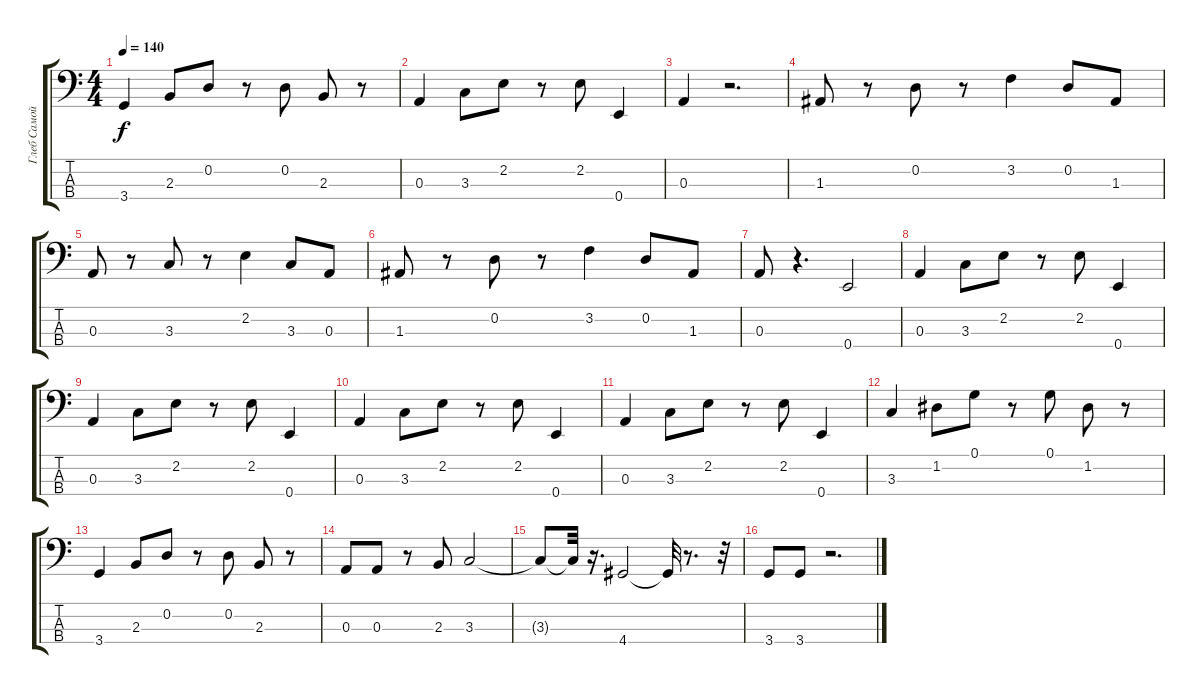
\track ("Глеб Самойлов" "Глеб Самой") {instrument electricbasspick}
\staff {score tabs}
\tuning (G2 D2 A1 E1) {hide}
\ts (4 4)
\tempo 140
\clef f4
\ks c
3.4.4{dy f} 2.3.8 0.2.8 r.8 0.2.8 2.3.8 r.8 |
0.3.4 3.3.8 2.2.8 r.8 2.2.8 0.4.4 |
0.3.4 r.2{d} |
1.3.8 r.8 0.2.8 r.8 3.2.4 0.2.8 1.3.8 |
0.3.8 r.8 3.3.8 r.8 2.2.4 3.3.8 0.3.8 |
1.3.8 r.8 0.2.8 r.8 3.2.4 0.2.8 1.3.8 |
0.3.8 r.4{d} 0.4.2 |
0.3.4 3.3.8 2.2.8 r.8 2.2.8 0.4.4 |
0.3.4 3.3.8 2.2.8 r.8 2.2.8 0.4.4 |
0.3.4 3.3.8 2.2.8 r.8 2.2.8 0.4.4 |
0.3.4 3.3.8 2.2.8 r.8 2.2.8 0.4.4 |
3.3.4 1.2.8 0.1.8 r.8 0.1.8 1.2.8 r.8 |
3.4.4 2.3.8 0.2.8 r.8 0.2.8 2.3.8 r.8 |
0.3.8 0.3.8 r.8 2.3.8 3.3.2 |
3.3{t}.8 3.3{t}.32 r.16{d} 4.4.2 4.4{t}.32 r.8{d} r.32 |
3.4.8 3.4.8 r.2{d}
